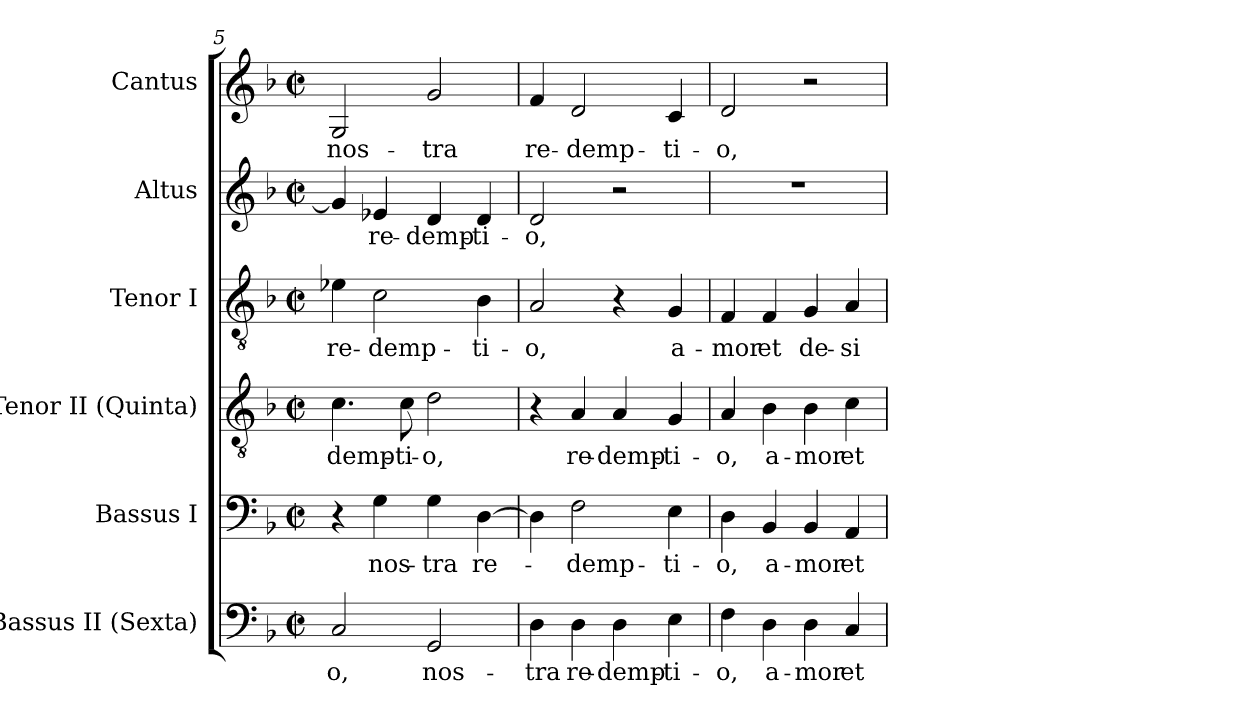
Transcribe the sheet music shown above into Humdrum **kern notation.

**kern	**text	**kern	**text	**kern	**text	**kern	**text	**kern	**text	**kern	**text
*part6	*part6	*part5	*part5	*part4	*part4	*part3	*part3	*part2	*part2	*part1	*part1
*staff6	*staff6	*staff5	*staff5	*staff4	*staff4	*staff3	*staff3	*staff2	*staff2	*staff1	*staff1
*I"Bassus II (Sexta)	*	*I"Bassus I	*	*I"Tenor II (Quinta)	*	*I"Tenor I	*	*I"Altus	*	*I"Cantus	*
*I'B.	*	*I'B.	*	*I'T.	*	*I'T.	*	*I'A.	*	*I'A.	*
*clefF4	*	*clefF4	*	*clefGv2	*	*clefGv2	*	*clefG2	*	*clefG2	*
*	*	*	*	*ITrd7c12	*	*ITrd7c12	*	*	*	*	*
*k[b-]	*	*k[b-]	*	*k[b-]	*	*k[b-]	*	*k[b-]	*	*k[b-]	*
*F:	*	*F:	*	*F:	*	*F:	*	*F:	*	*F:	*
*M2/2	*	*M2/2	*	*M2/2	*	*M2/2	*	*M2/2	*	*M2/2	*
*met(c|)	*	*met(c|)	*	*met(c|)	*	*met(c|)	*	*met(c|)	*	*met(c|)	*
=5	=5	=5	=5	=5	=5	=5	=5	=5	=5	=5	=5
!	!LO:LY:b:color=#000000	!	!	!	!	!	!	!	!	!	!
!	!	!	!	!	!LO:LY:b:color=#000000	!	!	!	!	!	!
!	!	!	!	!	!	!	!LO:LY:b:color=#000000	!	!	!	!
!	!	!	!	!	!	!	!	!	!	!	!LO:LY:b:color=#000000
2Ci/	-o,	4r	.	4.Ci\	-demp-	4E-Xi\	re-	4gi/]	.	2Gi/	nos-
!	!	!	!LO:LY:b:color=#000000	!	!	!	!	!	!	!	!
!	!	!	!	!	!	!	!LO:LY:b:color=#000000	!	!	!	!
!	!	!	!	!	!	!	!	!	!LO:LY:b:color=#000000	!	!
.	.	4Gi\	nos-	.	.	2Ci\	-demp-	4e-Xi/	re-	.	.
!	!	!	!	!	!LO:LY:b:color=#000000	!	!	!	!	!	!
.	.	.	.	8Ci\	-ti-	.	.	.	.	.	.
!	!LO:LY:b:color=#000000	!	!	!	!	!	!	!	!	!	!
!	!	!	!LO:LY:b:color=#000000	!	!	!	!	!	!	!	!
!	!	!	!	!	!LO:LY:b:color=#000000	!	!	!	!	!	!
!	!	!	!	!	!	!	!	!	!LO:LY:b:color=#000000	!	!
!	!	!	!	!	!	!	!	!	!	!	!LO:LY:b:color=#000000
2GGi/	nos-	4Gi\	-tra	2Di\	-o,	.	.	4di/	-demp-	2gi/	-tra
!	!	!	!LO:LY:b:color=#000000	!	!	!	!	!	!	!	!
!	!	!	!	!	!	!	!LO:LY:b:color=#000000	!	!	!	!
!	!	!	!	!	!	!	!	!	!LO:LY:b:color=#000000	!	!
.	.	[>4Di\	re-	.	.	4BB-i\	-ti-	4di/	-ti-	.	.
!!LO:LB:g=z
=6	=6	=6	=6	=6	=6	=6	=6	=6	=6	=6	=6
!	!LO:LY:b:color=#000000	!	!	!	!	!	!	!	!	!	!
!	!	!	!	!	!	!	!LO:LY:b:color=#000000	!	!	!	!
!	!	!	!	!	!	!	!	!	!LO:LY:b:color=#000000	!	!
!	!	!	!	!	!	!	!	!	!	!	!LO:LY:b:color=#000000
4Di\	-tra	4Di\]	.	4r	.	2AAi/	-o,	2di/	-o,	4fi/	re-
!	!LO:LY:b:color=#000000	!	!	!	!	!	!	!	!	!	!
!	!	!	!LO:LY:b:color=#000000	!	!	!	!	!	!	!	!
!	!	!	!	!	!LO:LY:b:color=#000000	!	!	!	!	!	!
!	!	!	!	!	!	!	!	!	!	!	!LO:LY:b:color=#000000
4Di\	re-	2Fi\	-demp-	4AAi/	re-	.	.	.	.	2di/	-demp-
!	!LO:LY:b:color=#000000	!	!	!	!	!	!	!	!	!	!
!	!	!	!	!	!LO:LY:b:color=#000000	!	!	!	!	!	!
4Di\	-demp-	.	.	4AAi/	-demp-	4r	.	2r	.	.	.
!	!LO:LY:b:color=#000000	!	!	!	!	!	!	!	!	!	!
!	!	!	!LO:LY:b:color=#000000	!	!	!	!	!	!	!	!
!	!	!	!	!	!LO:LY:b:color=#000000	!	!	!	!	!	!
!	!	!	!	!	!	!	!LO:LY:b:color=#000000	!	!	!	!
!	!	!	!	!	!	!	!	!	!	!	!LO:LY:b:color=#000000
4Ei\	-ti-	4Ei\	-ti-	4GGi/	-ti-	4GGi/	a-	.	.	4ci/	-ti-
=7	=7	=7	=7	=7	=7	=7	=7	=7	=7	=7	=7
!	!LO:LY:b:color=#000000	!	!	!	!	!	!	!	!	!	!
!	!	!	!LO:LY:b:color=#000000	!	!	!	!	!	!	!	!
!	!	!	!	!	!LO:LY:b:color=#000000	!	!	!	!	!	!
!	!	!	!	!	!	!	!LO:LY:b:color=#000000	!	!	!	!
!	!	!	!	!	!	!	!	!	!	!	!LO:LY:b:color=#000000
4Fi\	-o,	4Di\	-o,	4AAi/	-o,	4FFi/	-mor	1r	.	2di/	-o,
!	!LO:LY:b:color=#000000	!	!	!	!	!	!	!	!	!	!
!	!	!	!LO:LY:b:color=#000000	!	!	!	!	!	!	!	!
!	!	!	!	!	!LO:LY:b:color=#000000	!	!	!	!	!	!
!	!	!	!	!	!	!	!LO:LY:b:color=#000000	!	!	!	!
4Di\	a-	4BB-i/	a-	4BB-i\	a-	4FFi/	et	.	.	.	.
!	!LO:LY:b:color=#000000	!	!	!	!	!	!	!	!	!	!
!	!	!	!LO:LY:b:color=#000000	!	!	!	!	!	!	!	!
!	!	!	!	!	!LO:LY:b:color=#000000	!	!	!	!	!	!
!	!	!	!	!	!	!	!LO:LY:b:color=#000000	!	!	!	!
4Di\	-mor	4BB-i/	-mor	4BB-i\	-mor	4GGi/	de-	.	.	2r	.
!	!LO:LY:b:color=#000000	!	!	!	!	!	!	!	!	!	!
!	!	!	!LO:LY:b:color=#000000	!	!	!	!	!	!	!	!
!	!	!	!	!	!LO:LY:b:color=#000000	!	!	!	!	!	!
!	!	!	!	!	!	!	!LO:LY:b:color=#000000	!	!	!	!
4Ci/	et	4AAi/	et	4Ci\	et	4AAi/	-si-	.	.	.	.
=	=	=	=	=	=	=	=	=	=	=	=
*-	*-	*-	*-	*-	*-	*-	*-	*-	*-	*-	*-
